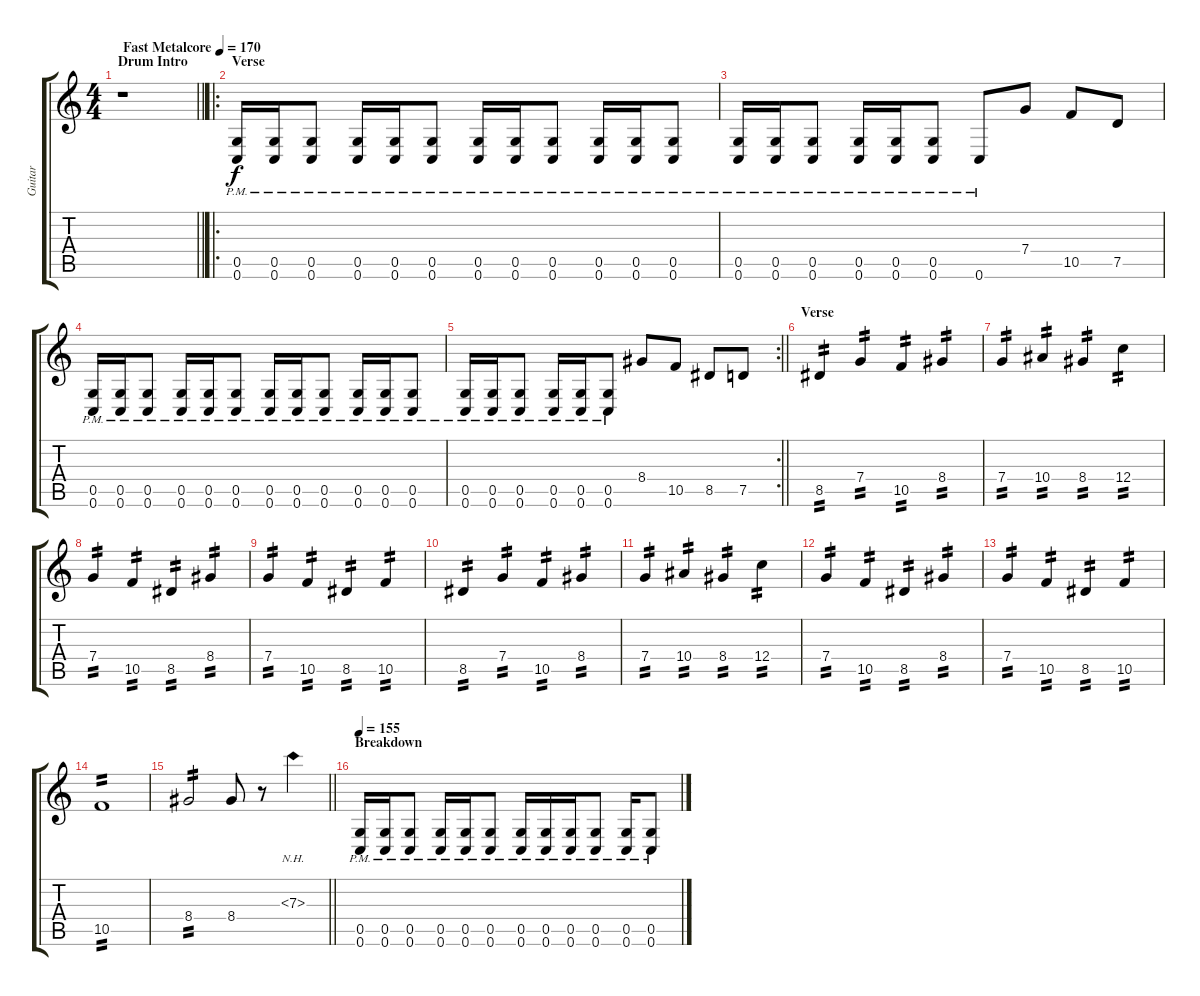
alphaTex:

\track ("Guitar" "Guitar") {instrument distortionguitar}
\staff {score tabs}
\tuning (D4 A3 F3 C3 G2 C2) {hide}
\ts (4 4)
\section ("" "Drum Intro")
\tempo (170 "Fast Metalcore")
\clef g2
\barLineRight lightlight
\ks c
r.1{dy f instrument distortionguitar} |
\ro
\section ("" "Verse")
(0.5{pm} 0.6{pm}).16 (0.5{pm} 0.6{pm}).16 (0.5{pm} 0.6{pm}).8 (0.5{pm} 0.6{pm}).16 (0.5{pm} 0.6{pm}).16 (0.5{pm} 0.6{pm}).8 (0.5{pm} 0.6{pm}).16 (0.5{pm} 0.6{pm}).16 (0.5{pm} 0.6{pm}).8 (0.5{pm} 0.6{pm}).16 (0.5{pm} 0.6{pm}).16 (0.5{pm} 0.6{pm}).8 |
(0.5{pm} 0.6{pm}).16 (0.5{pm} 0.6{pm}).16 (0.5{pm} 0.6{pm}).8 (0.5{pm} 0.6{pm}).16 (0.5{pm} 0.6{pm}).16 (0.5{pm} 0.6{pm}).8 0.6{pm}.8 7.4.8 10.5.8 7.5.8 |
(0.5{pm} 0.6{pm}).16 (0.5{pm} 0.6{pm}).16 (0.5{pm} 0.6{pm}).8 (0.5{pm} 0.6{pm}).16 (0.5{pm} 0.6{pm}).16 (0.5{pm} 0.6{pm}).8 (0.5{pm} 0.6{pm}).16 (0.5{pm} 0.6{pm}).16 (0.5{pm} 0.6{pm}).8 (0.5{pm} 0.6{pm}).16 (0.5{pm} 0.6{pm}).16 (0.5{pm} 0.6{pm}).8 |
\rc 2
\barLineRight lightlight
(0.5{pm} 0.6{pm}).16 (0.5{pm} 0.6{pm}).16 (0.5{pm} 0.6{pm}).8 (0.5{pm} 0.6{pm}).16 (0.5{pm} 0.6{pm}).16 (0.5{pm} 0.6{pm}).8 8.4.8 10.5.8 8.5.8 7.5.8 |
\section ("" "Verse")
8.5.4{tp 2} 7.4.4{tp 2} 10.5.4{tp 2} 8.4.4{tp 2} |
7.4.4{tp 2} 10.4.4{tp 2} 8.4.4{tp 2} 12.4.4{tp 2} |
7.4.4{tp 2} 10.5.4{tp 2} 8.5.4{tp 2} 8.4.4{tp 2} |
7.4.4{tp 2} 10.5.4{tp 2} 8.5.4{tp 2} 10.5.4{tp 2} |
8.5.4{tp 2} 7.4.4{tp 2} 10.5.4{tp 2} 8.4.4{tp 2} |
7.4.4{tp 2} 10.4.4{tp 2} 8.4.4{tp 2} 12.4.4{tp 2} |
7.4.4{tp 2} 10.5.4{tp 2} 8.5.4{tp 2} 8.4.4{tp 2} |
7.4.4{tp 2} 10.5.4{tp 2} 8.5.4{tp 2} 10.5.4{tp 2} |
10.5.1{tp 2} |
\barLineRight lightlight
8.4.2{tp 2} 8.4.8 r.8 7.3{nh}.4 |
\section ("" "Breakdown")
\tempo 155
(0.5{pm} 0.6{pm}).16 (0.5{pm} 0.6{pm}).16 (0.5{pm} 0.6{pm}).8 (0.5{pm} 0.6{pm}).16 (0.5{pm} 0.6{pm}).16 (0.5{pm} 0.6{pm}).8 (0.5{pm} 0.6{pm}).16 (0.5{pm} 0.6{pm}).16 (0.5{pm} 0.6{pm}).16 (0.5{pm} 0.6{pm}).8 (0.5{pm} 0.6{pm}).16 (0.5{pm} 0.6{pm}).8
